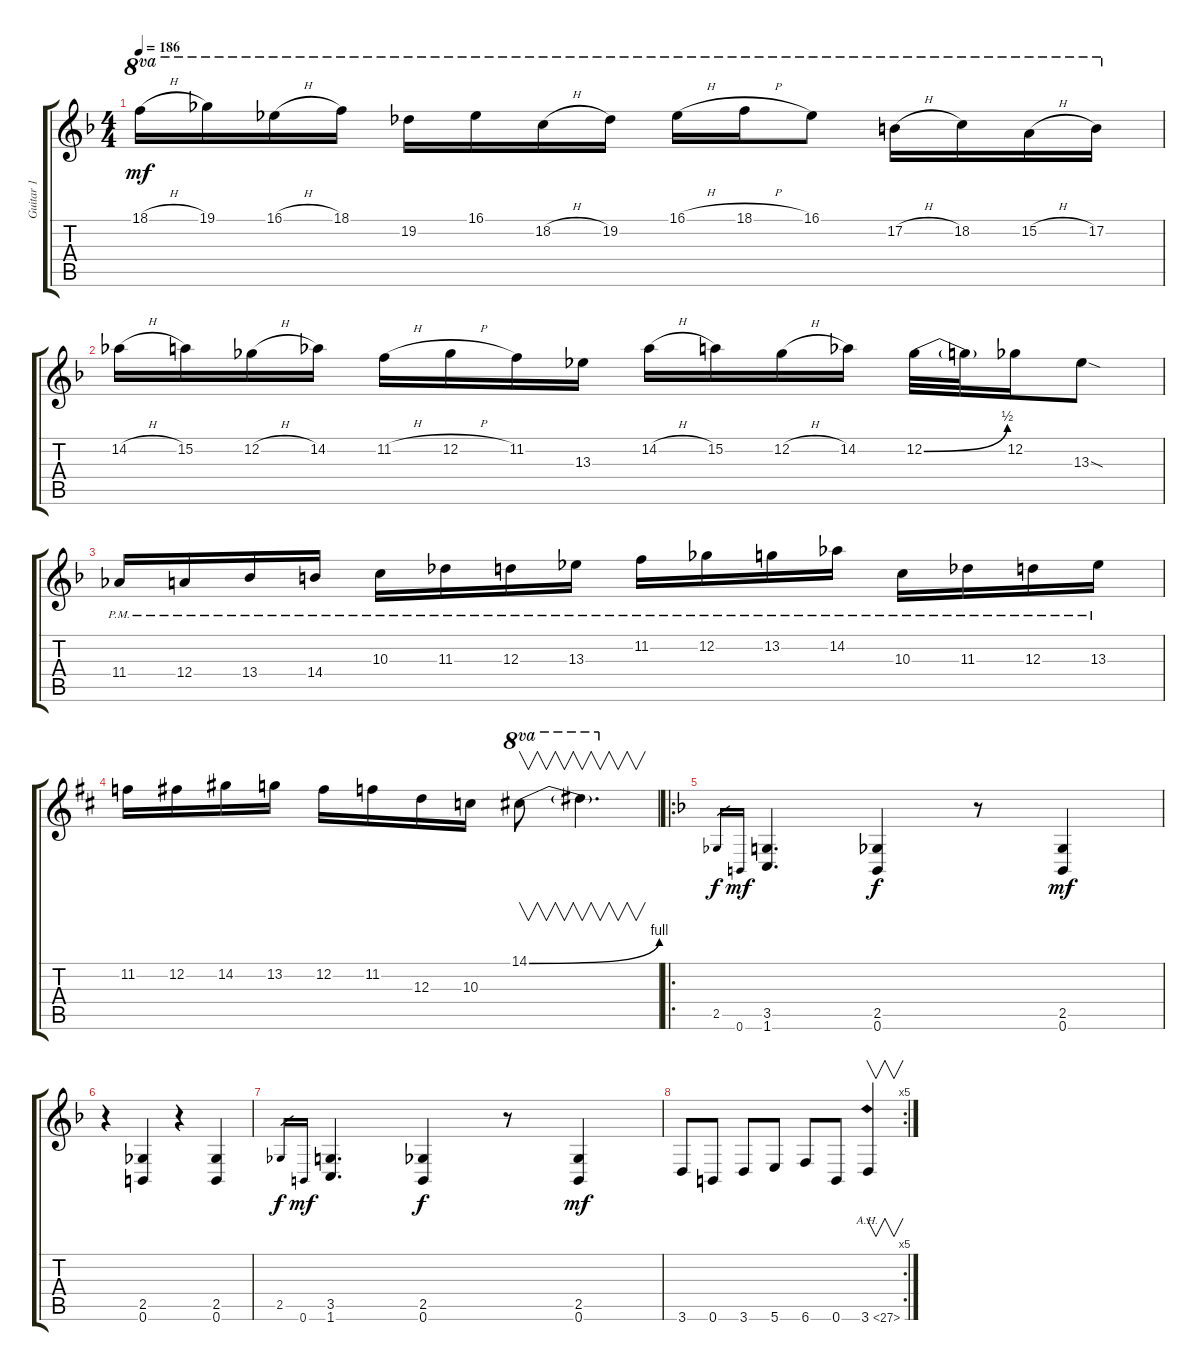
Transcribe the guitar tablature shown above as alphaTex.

\track ("Guitar 1" "Guitar 1") {instrument distortionguitar}
\staff {score tabs}
\tuning (B3 Gb3 D3 A2 E2 B1) {hide}
\ts (4 4)
\tempo 186
\clef g2
\ks f
18.1{h}.16{ot 8va dy mf} 19.1.16{ot 8va} 16.1{h}.16{ot 8va} 18.1.16{ot 8va} 19.2.16{ot 8va} 16.1.16{ot 8va} 18.2{h}.16{ot 8va} 19.2.16{ot 8va} 16.1{h}.16{ot 8va} 18.1{h}.16{ot 8va} 16.1.8{ot 8va} 17.2{h}.16{ot 8va} 18.2.16{ot 8va} 15.2{h}.16{ot 8va} 17.2.16{ot 8va} |
14.2{h}.16 15.2.16 12.2{h}.16 14.2.16 11.2{h}.16 12.2{h}.16 11.2.16 13.3.16 14.2{h}.16 15.2.16 12.2{h}.16 14.2.16 12.2{be (bend 0 0 60 2)}.32 12.2{t}.32 12.2.16 13.3{sod}.8 |
11.4{pm}.16 12.4{pm}.16 13.4{pm}.16 14.4{pm}.16 10.3{pm}.16 11.3{pm}.16 12.3{pm}.16 13.3{pm}.16 11.2{pm}.16 12.2{pm}.16 13.2{pm}.16 14.2{pm}.16 10.3{pm}.16 11.3{pm}.16 12.3{pm}.16 13.3{pm}.16 |
\ks d
11.2.16 12.2.16 14.2.16 13.2.16 12.2.16 11.2.16 12.3.16 10.3.16 14.1{be (bend 0 0 60 4)}.8{v ot 8va} 14.1{t}.4{v d ot 8va} |
\ro
\ks f
2.5.16{gr dy f} 0.6.16{gr dy mf} (3.5 1.6).4{d} (2.5 0.6).4{dy f} r.8 (2.5 0.6).4{dy mf} |
r.4 (2.5 0.6).4 r.4 (2.5 0.6).4 |
2.5.16{gr dy f} 0.6.16{gr dy mf} (3.5 1.6).4{d} (2.5 0.6).4{dy f} r.8 (2.5 0.6).4{dy mf} |
\rc 5
3.6.8 0.6.8 3.6.8 5.6.8 6.6.8 0.6.8 3.6{ah 24}.4{v}
